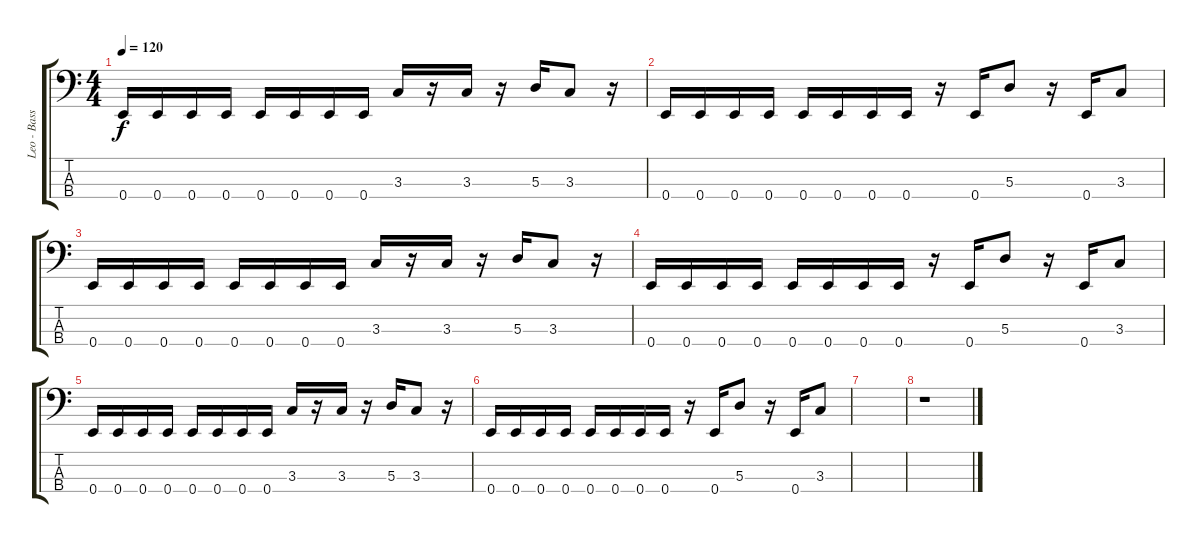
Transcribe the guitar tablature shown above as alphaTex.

\track ("Leo - Bass" "Leo - Bass") {instrument electricbassfinger}
\staff {score tabs}
\tuning (G2 D2 A1 E1) {hide}
\ts (4 4)
\tempo 120
\clef f4
\ks c
0.4.16{dy f} 0.4.16 0.4.16 0.4.16 0.4.16 0.4.16 0.4.16 0.4.16 3.3.16 r.16 3.3.16 r.16 5.3.16 3.3.8 r.16 |
0.4.16 0.4.16 0.4.16 0.4.16 0.4.16 0.4.16 0.4.16 0.4.16 r.16 0.4.16 5.3.8 r.16 0.4.16 3.3.8 |
0.4.16 0.4.16 0.4.16 0.4.16 0.4.16 0.4.16 0.4.16 0.4.16 3.3.16 r.16 3.3.16 r.16 5.3.16 3.3.8 r.16 |
0.4.16 0.4.16 0.4.16 0.4.16 0.4.16 0.4.16 0.4.16 0.4.16 r.16 0.4.16 5.3.8 r.16 0.4.16 3.3.8 |
0.4.16 0.4.16 0.4.16 0.4.16 0.4.16 0.4.16 0.4.16 0.4.16 3.3.16 r.16 3.3.16 r.16 5.3.16 3.3.8 r.16 |
0.4.16 0.4.16 0.4.16 0.4.16 0.4.16 0.4.16 0.4.16 0.4.16 r.16 0.4.16 5.3.8 r.16 0.4.16 3.3.8 |
|
r.1
